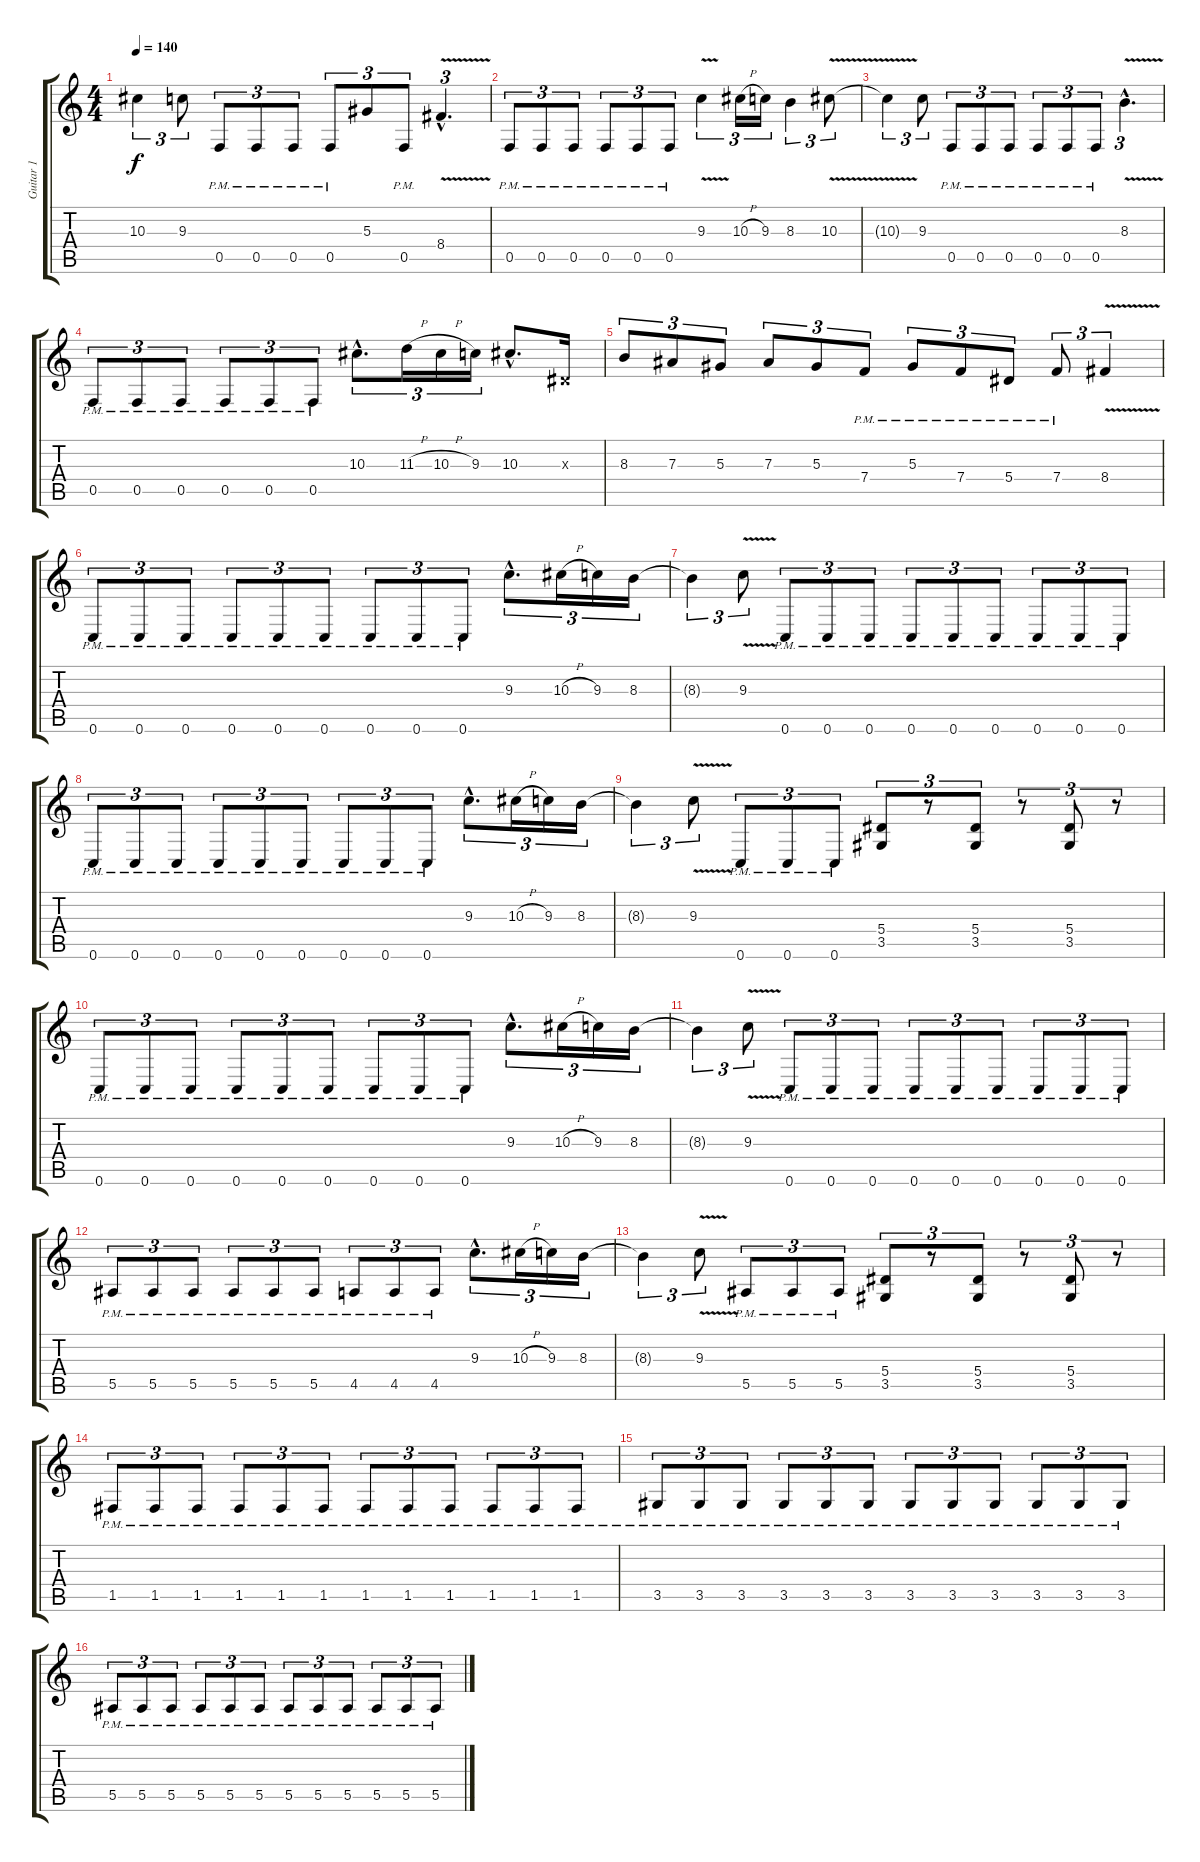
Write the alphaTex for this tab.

\track ("Guitar 1" "Guitar 1") {instrument overdrivenguitar}
\staff {score tabs}
\tuning (C4 G3 Eb3 Bb2 F2 C2) {hide}
\ts (4 4)
\tempo 140
\clef g2
\ks c
10.3{t}.4{tu (3 2) dy f} 9.3.8{tu (3 2)} 0.5{pm}.8{tu (3 2)} 0.5{pm}.8{tu (3 2)} 0.5{pm}.8{tu (3 2)} 0.5{pm}.8{tu (3 2)} 5.3.8{tu (3 2)} 0.5{pm}.8{tu (3 2)} 8.4{v hac}.4{d tu (3 2)} |
0.5{pm}.8{tu (3 2)} 0.5{pm}.8{tu (3 2)} 0.5{pm}.8{tu (3 2)} 0.5{pm}.8{tu (3 2)} 0.5{pm}.8{tu (3 2)} 0.5{pm}.8{tu (3 2)} 9.3{v}.4{tu (3 2)} 10.3{h}.16{tu (3 2)} 9.3.16{tu (3 2)} 8.3.4{tu (3 2)} 10.3{v}.8{tu (3 2)} |
10.3{t}.4{tu (3 2)} 9.3.8{tu (3 2)} 0.5{pm}.8{tu (3 2)} 0.5{pm}.8{tu (3 2)} 0.5{pm}.8{tu (3 2)} 0.5{pm}.8{tu (3 2)} 0.5{pm}.8{tu (3 2)} 0.5{pm}.8{tu (3 2)} 8.3{v hac}.4{d tu (3 2)} |
0.5{pm}.8{tu (3 2)} 0.5{pm}.8{tu (3 2)} 0.5{pm}.8{tu (3 2)} 0.5{pm}.8{tu (3 2)} 0.5{pm}.8{tu (3 2)} 0.5{pm}.8{tu (3 2)} 10.3{hac}.8{d tu (3 2)} 11.3{h}.16{tu (3 2)} 10.3{h}.16{tu (3 2)} 9.3.16{tu (3 2)} 10.3{hac}.8{d} 0.3{x}.16 |
8.3.8{tu (3 2)} 7.3.8{tu (3 2)} 5.3.8{tu (3 2)} 7.3.8{tu (3 2)} 5.3.8{tu (3 2)} 7.4{pm}.8{tu (3 2)} 5.3{pm}.8{tu (3 2)} 7.4{pm}.8{tu (3 2)} 5.4{pm}.8{tu (3 2)} 7.4{pm}.8{tu (3 2)} 8.4{v}.4{tu (3 2)} |
\section ("" "")
0.6{pm}.8{tu (3 2)} 0.6{pm}.8{tu (3 2)} 0.6{pm}.8{tu (3 2)} 0.6{pm}.8{tu (3 2)} 0.6{pm}.8{tu (3 2)} 0.6{pm}.8{tu (3 2)} 0.6{pm}.8{tu (3 2)} 0.6{pm}.8{tu (3 2)} 0.6{pm}.8{tu (3 2)} 9.3{hac}.8{d tu (3 2)} 10.3{h}.16{tu (3 2)} 9.3.16{tu (3 2)} 8.3.16{tu (3 2)} |
8.3{t}.4{tu (3 2)} 9.3{v}.8{tu (3 2)} 0.6{pm}.8{tu (3 2)} 0.6{pm}.8{tu (3 2)} 0.6{pm}.8{tu (3 2)} 0.6{pm}.8{tu (3 2)} 0.6{pm}.8{tu (3 2)} 0.6{pm}.8{tu (3 2)} 0.6{pm}.8{tu (3 2)} 0.6{pm}.8{tu (3 2)} 0.6{pm}.8{tu (3 2)} |
0.6{pm}.8{tu (3 2)} 0.6{pm}.8{tu (3 2)} 0.6{pm}.8{tu (3 2)} 0.6{pm}.8{tu (3 2)} 0.6{pm}.8{tu (3 2)} 0.6{pm}.8{tu (3 2)} 0.6{pm}.8{tu (3 2)} 0.6{pm}.8{tu (3 2)} 0.6{pm}.8{tu (3 2)} 9.3{hac}.8{d tu (3 2)} 10.3{h}.16{tu (3 2)} 9.3.16{tu (3 2)} 8.3.16{tu (3 2)} |
8.3{t}.4{tu (3 2)} 9.3{v}.8{tu (3 2)} 0.6{pm}.8{tu (3 2)} 0.6{pm}.8{tu (3 2)} 0.6{pm}.8{tu (3 2)} (5.4 3.5).8{tu (3 2)} r.8{tu (3 2)} (5.4 3.5).8{tu (3 2)} r.8{tu (3 2)} (5.4 3.5).8{tu (3 2)} r.8{tu (3 2)} |
0.6{pm}.8{tu (3 2)} 0.6{pm}.8{tu (3 2)} 0.6{pm}.8{tu (3 2)} 0.6{pm}.8{tu (3 2)} 0.6{pm}.8{tu (3 2)} 0.6{pm}.8{tu (3 2)} 0.6{pm}.8{tu (3 2)} 0.6{pm}.8{tu (3 2)} 0.6{pm}.8{tu (3 2)} 9.3{hac}.8{d tu (3 2)} 10.3{h}.16{tu (3 2)} 9.3.16{tu (3 2)} 8.3.16{tu (3 2)} |
8.3{t}.4{tu (3 2)} 9.3{v}.8{tu (3 2)} 0.6{pm}.8{tu (3 2)} 0.6{pm}.8{tu (3 2)} 0.6{pm}.8{tu (3 2)} 0.6{pm}.8{tu (3 2)} 0.6{pm}.8{tu (3 2)} 0.6{pm}.8{tu (3 2)} 0.6{pm}.8{tu (3 2)} 0.6{pm}.8{tu (3 2)} 0.6{pm}.8{tu (3 2)} |
5.5{pm}.8{tu (3 2)} 5.5{pm}.8{tu (3 2)} 5.5{pm}.8{tu (3 2)} 5.5{pm}.8{tu (3 2)} 5.5{pm}.8{tu (3 2)} 5.5{pm}.8{tu (3 2)} 4.5{pm}.8{tu (3 2)} 4.5{pm}.8{tu (3 2)} 4.5{pm}.8{tu (3 2)} 9.3{hac}.8{d tu (3 2)} 10.3{h}.16{tu (3 2)} 9.3.16{tu (3 2)} 8.3.16{tu (3 2)} |
8.3{t}.4{tu (3 2)} 9.3{v}.8{tu (3 2)} 5.5{pm}.8{tu (3 2)} 5.5{pm}.8{tu (3 2)} 5.5{pm}.8{tu (3 2)} (5.4 3.5).8{tu (3 2)} r.8{tu (3 2)} (5.4 3.5).8{tu (3 2)} r.8{tu (3 2)} (5.4 3.5).8{tu (3 2)} r.8{tu (3 2)} |
\section ("" "")
1.5{pm}.8{tu (3 2)} 1.5{pm}.8{tu (3 2)} 1.5{pm}.8{tu (3 2)} 1.5{pm}.8{tu (3 2)} 1.5{pm}.8{tu (3 2)} 1.5{pm}.8{tu (3 2)} 1.5{pm}.8{tu (3 2)} 1.5{pm}.8{tu (3 2)} 1.5{pm}.8{tu (3 2)} 1.5{pm}.8{tu (3 2)} 1.5{pm}.8{tu (3 2)} 1.5{pm}.8{tu (3 2)} |
3.5{pm}.8{tu (3 2)} 3.5{pm}.8{tu (3 2)} 3.5{pm}.8{tu (3 2)} 3.5{pm}.8{tu (3 2)} 3.5{pm}.8{tu (3 2)} 3.5{pm}.8{tu (3 2)} 3.5{pm}.8{tu (3 2)} 3.5{pm}.8{tu (3 2)} 3.5{pm}.8{tu (3 2)} 3.5{pm}.8{tu (3 2)} 3.5{pm}.8{tu (3 2)} 3.5{pm}.8{tu (3 2)} |
5.5{pm}.8{tu (3 2)} 5.5{pm}.8{tu (3 2)} 5.5{pm}.8{tu (3 2)} 5.5{pm}.8{tu (3 2)} 5.5{pm}.8{tu (3 2)} 5.5{pm}.8{tu (3 2)} 5.5{pm}.8{tu (3 2)} 5.5{pm}.8{tu (3 2)} 5.5{pm}.8{tu (3 2)} 5.5{pm}.8{tu (3 2)} 5.5{pm}.8{tu (3 2)} 5.5{pm}.8{tu (3 2)}
